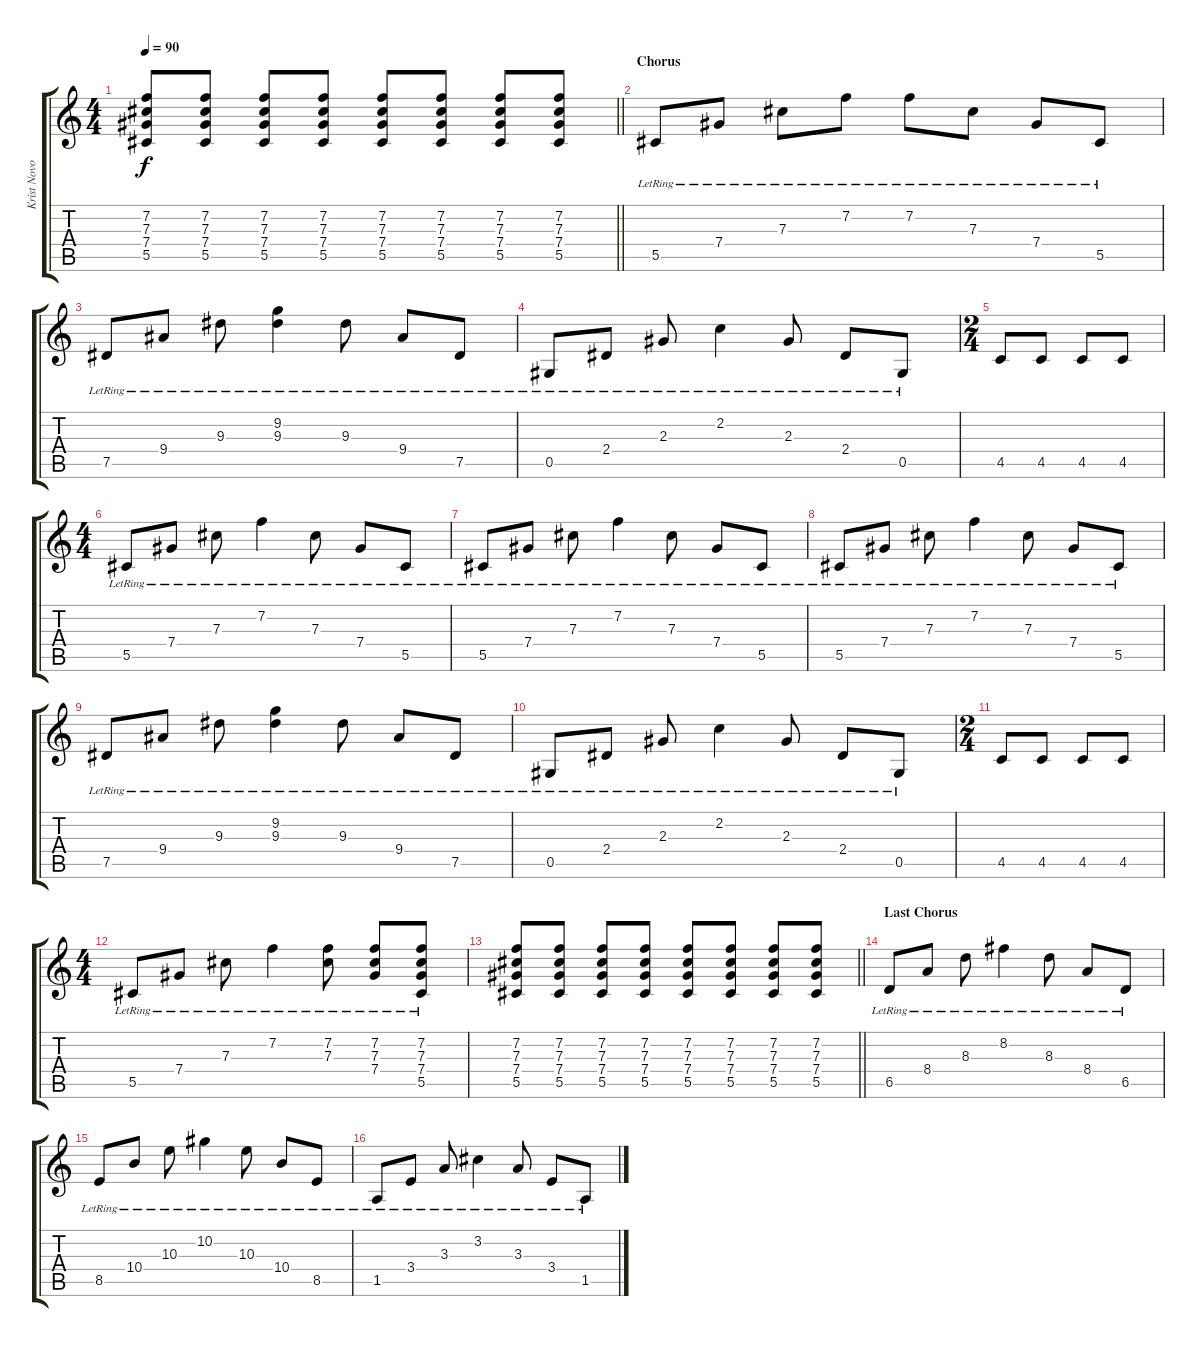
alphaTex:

\track ("Krist Novoselic" "Krist Novo") {instrument electricguitarclean}
\staff {score tabs}
\tuning (Eb4 Bb3 Gb3 Db3 Ab2 Eb2) {hide}
\ts (4 4)
\tempo 90
\clef g2
\barLineRight lightlight
\ks c
(7.2 7.3 7.4 5.5).8{dy f} (7.2 7.3 7.4 5.5).8 (7.2 7.3 7.4 5.5).8 (7.2 7.3 7.4 5.5).8 (7.2 7.3 7.4 5.5).8 (7.2 7.3 7.4 5.5).8 (7.2 7.3 7.4 5.5).8 (7.2 7.3 7.4 5.5).8 |
\section ("" "Chorus")
5.5{lr}.8 7.4{lr}.8 7.3{lr}.8 7.2{lr}.8 7.2{lr}.8 7.3{lr}.8 7.4{lr}.8 5.5{lr}.8 |
7.5{lr}.8 9.4{lr}.8 9.3{lr}.8 (9.2{lr} 9.3{lr}).4 9.3{lr}.8 9.4{lr}.8 7.5{lr}.8 |
0.5{lr}.8 2.4{lr}.8 2.3{lr}.8 2.2{lr}.4 2.3{lr}.8 2.4{lr}.8 0.5{lr}.8 |
\ts (2 4)
4.5.8 4.5.8 4.5.8 4.5.8 |
\ts (4 4)
5.5{lr}.8 7.4{lr}.8 7.3{lr}.8 7.2{lr}.4 7.3{lr}.8 7.4{lr}.8 5.5{lr}.8 |
5.5{lr}.8 7.4{lr}.8 7.3{lr}.8 7.2{lr}.4 7.3{lr}.8 7.4{lr}.8 5.5{lr}.8 |
5.5{lr}.8 7.4{lr}.8 7.3{lr}.8 7.2{lr}.4 7.3{lr}.8 7.4{lr}.8 5.5{lr}.8 |
7.5{lr}.8 9.4{lr}.8 9.3{lr}.8 (9.2{lr} 9.3{lr}).4 9.3{lr}.8 9.4{lr}.8 7.5{lr}.8 |
0.5{lr}.8 2.4{lr}.8 2.3{lr}.8 2.2{lr}.4 2.3{lr}.8 2.4{lr}.8 0.5{lr}.8 |
\ts (2 4)
4.5.8 4.5.8 4.5.8 4.5.8 |
\ts (4 4)
5.5{lr}.8 7.4{lr}.8 7.3{lr}.8 7.2{lr}.4 (7.2{lr} 7.3{lr}).8 (7.2{lr} 7.3{lr} 7.4{lr}).8 (7.2{lr} 7.3{lr} 7.4{lr} 5.5{lr}).8 |
\barLineRight lightlight
(7.2 7.3 7.4 5.5).8 (7.2 7.3 7.4 5.5).8 (7.2 7.3 7.4 5.5).8 (7.2 7.3 7.4 5.5).8 (7.2 7.3 7.4 5.5).8 (7.2 7.3 7.4 5.5).8 (7.2 7.3 7.4 5.5).8 (7.2 7.3 7.4 5.5).8 |
\section ("" "Last Chorus")
6.5{lr}.8 8.4{lr}.8 8.3{lr}.8 8.2{lr}.4 8.3{lr}.8 8.4{lr}.8 6.5{lr}.8 |
8.5{lr}.8 10.4{lr}.8 10.3{lr}.8 10.2{lr}.4 10.3{lr}.8 10.4{lr}.8 8.5{lr}.8 |
1.5{lr}.8 3.4{lr}.8 3.3{lr}.8 3.2{lr}.4 3.3{lr}.8 3.4{lr}.8 1.5{lr}.8
